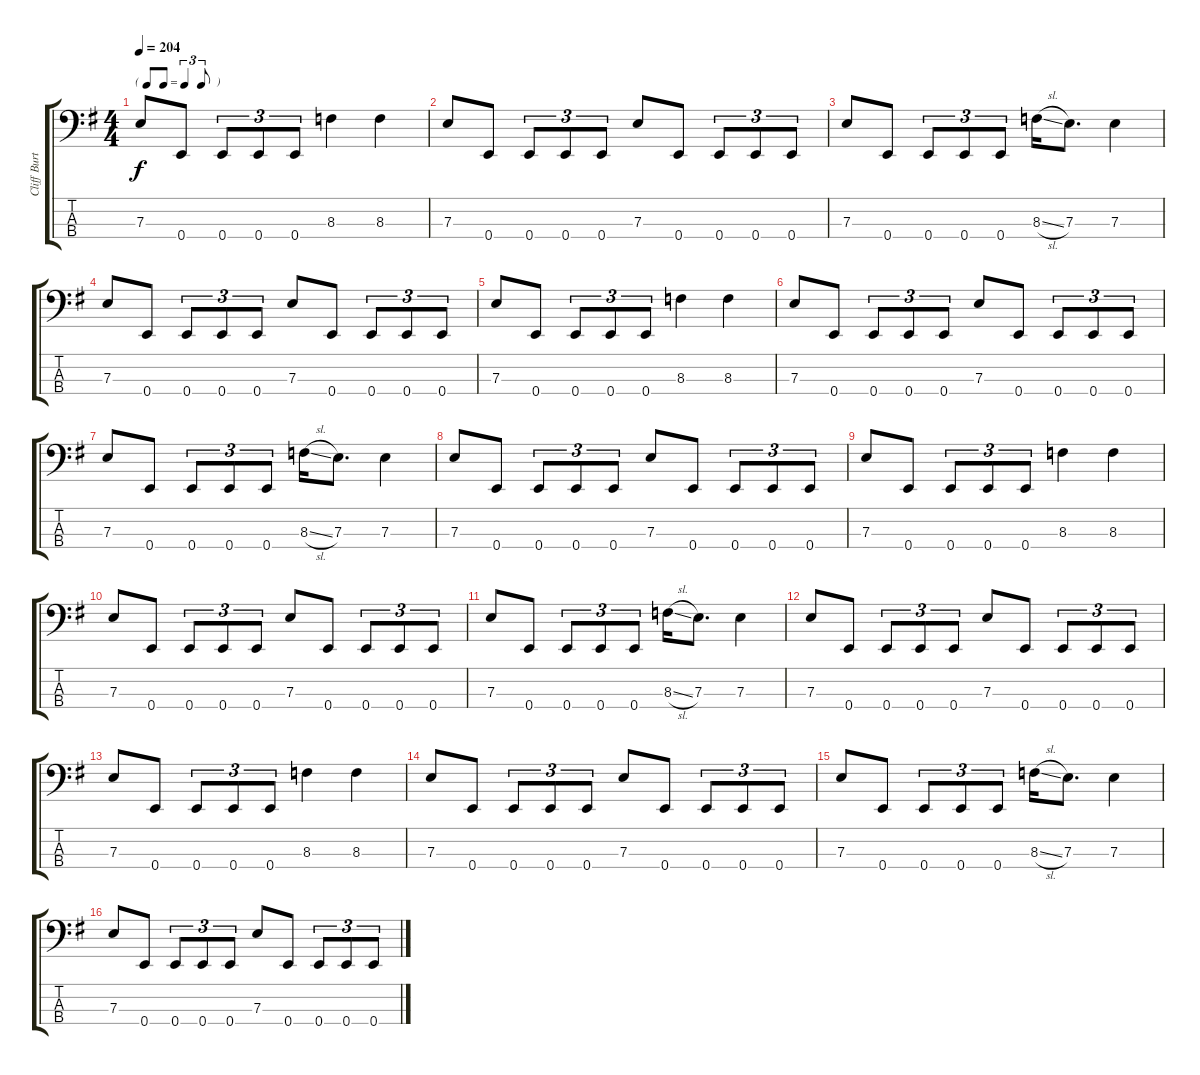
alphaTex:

\track ("Cliff Burton" "Cliff Burt") {instrument electricbassfinger}
\staff {score tabs}
\tuning (G2 D2 A1 E1) {hide}
\ts (4 4)
\tf triplet8th
\tempo 204
\clef f4
\ks eminor
7.3.8{dy f} 0.4.8 0.4.8{tu (3 2)} 0.4.8{tu (3 2)} 0.4.8{tu (3 2)} 8.3.4 8.3.4 |
7.3.8 0.4.8 0.4.8{tu (3 2)} 0.4.8{tu (3 2)} 0.4.8{tu (3 2)} 7.3.8 0.4.8 0.4.8{tu (3 2)} 0.4.8{tu (3 2)} 0.4.8{tu (3 2)} |
7.3.8 0.4.8 0.4.8{tu (3 2)} 0.4.8{tu (3 2)} 0.4.8{tu (3 2)} 8.3{sl}.16 7.3.8{d} 7.3.4 |
7.3.8 0.4.8 0.4.8{tu (3 2)} 0.4.8{tu (3 2)} 0.4.8{tu (3 2)} 7.3.8 0.4.8 0.4.8{tu (3 2)} 0.4.8{tu (3 2)} 0.4.8{tu (3 2)} |
7.3.8 0.4.8 0.4.8{tu (3 2)} 0.4.8{tu (3 2)} 0.4.8{tu (3 2)} 8.3.4 8.3.4 |
7.3.8 0.4.8 0.4.8{tu (3 2)} 0.4.8{tu (3 2)} 0.4.8{tu (3 2)} 7.3.8 0.4.8 0.4.8{tu (3 2)} 0.4.8{tu (3 2)} 0.4.8{tu (3 2)} |
7.3.8 0.4.8 0.4.8{tu (3 2)} 0.4.8{tu (3 2)} 0.4.8{tu (3 2)} 8.3{sl}.16 7.3.8{d} 7.3.4 |
7.3.8 0.4.8 0.4.8{tu (3 2)} 0.4.8{tu (3 2)} 0.4.8{tu (3 2)} 7.3.8 0.4.8 0.4.8{tu (3 2)} 0.4.8{tu (3 2)} 0.4.8{tu (3 2)} |
7.3.8 0.4.8 0.4.8{tu (3 2)} 0.4.8{tu (3 2)} 0.4.8{tu (3 2)} 8.3.4 8.3.4 |
7.3.8 0.4.8 0.4.8{tu (3 2)} 0.4.8{tu (3 2)} 0.4.8{tu (3 2)} 7.3.8 0.4.8 0.4.8{tu (3 2)} 0.4.8{tu (3 2)} 0.4.8{tu (3 2)} |
7.3.8 0.4.8 0.4.8{tu (3 2)} 0.4.8{tu (3 2)} 0.4.8{tu (3 2)} 8.3{sl}.16 7.3.8{d} 7.3.4 |
7.3.8 0.4.8 0.4.8{tu (3 2)} 0.4.8{tu (3 2)} 0.4.8{tu (3 2)} 7.3.8 0.4.8 0.4.8{tu (3 2)} 0.4.8{tu (3 2)} 0.4.8{tu (3 2)} |
7.3.8 0.4.8 0.4.8{tu (3 2)} 0.4.8{tu (3 2)} 0.4.8{tu (3 2)} 8.3.4 8.3.4 |
7.3.8 0.4.8 0.4.8{tu (3 2)} 0.4.8{tu (3 2)} 0.4.8{tu (3 2)} 7.3.8 0.4.8 0.4.8{tu (3 2)} 0.4.8{tu (3 2)} 0.4.8{tu (3 2)} |
7.3.8 0.4.8 0.4.8{tu (3 2)} 0.4.8{tu (3 2)} 0.4.8{tu (3 2)} 8.3{sl}.16 7.3.8{d} 7.3.4 |
7.3.8 0.4.8 0.4.8{tu (3 2)} 0.4.8{tu (3 2)} 0.4.8{tu (3 2)} 7.3.8 0.4.8 0.4.8{tu (3 2)} 0.4.8{tu (3 2)} 0.4.8{tu (3 2)}
